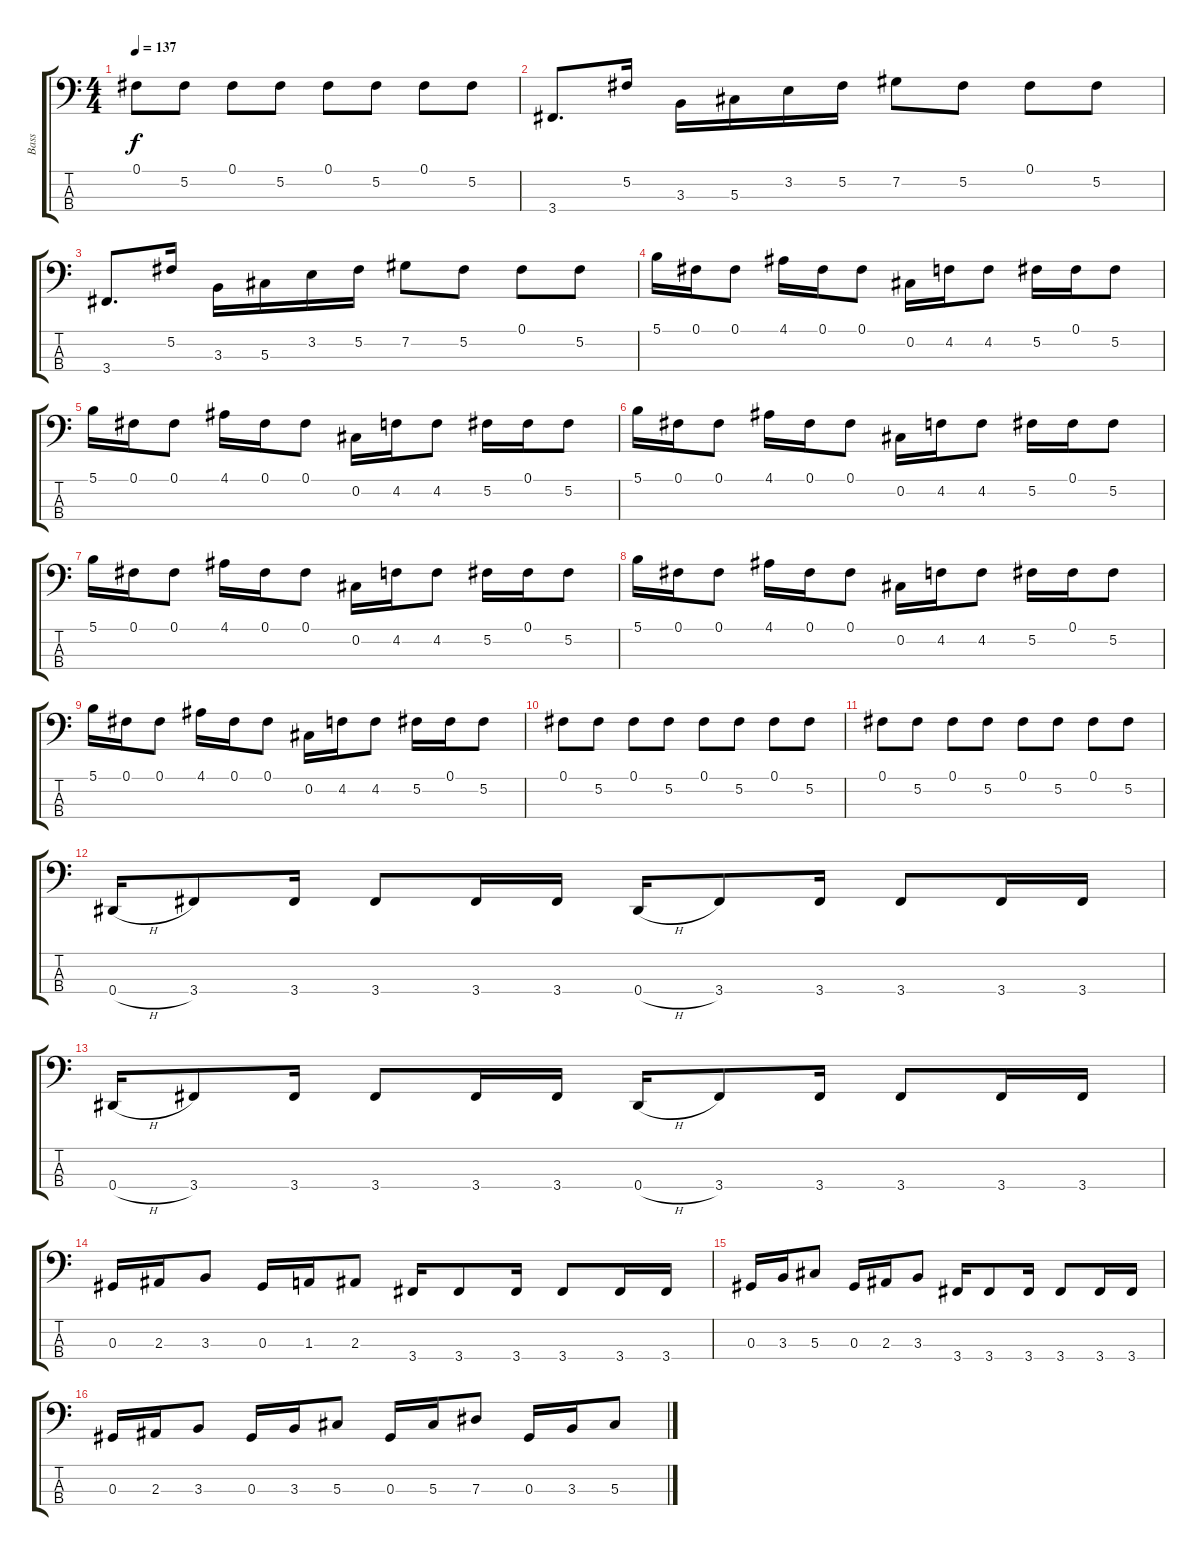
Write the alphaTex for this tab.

\track ("Bass" "Bass") {instrument electricbassfinger}
\staff {score tabs}
\tuning (Gb2 Db2 Ab1 Eb1) {hide}
\ts (4 4)
\tempo 137
\clef f4
\ks c
0.1.8{dy f} 5.2.8 0.1.8 5.2.8 0.1.8 5.2.8 0.1.8 5.2.8 |
3.4.8{d} 5.2.16 3.3.16 5.3.16 3.2.16 5.2.16 7.2.8 5.2.8 0.1.8 5.2.8 |
3.4.8{d} 5.2.16 3.3.16 5.3.16 3.2.16 5.2.16 7.2.8 5.2.8 0.1.8 5.2.8 |
5.1.16 0.1.16 0.1.8 4.1.16 0.1.16 0.1.8 0.2.16 4.2.16 4.2.8 5.2.16 0.1.16 5.2.8 |
5.1.16 0.1.16 0.1.8 4.1.16 0.1.16 0.1.8 0.2.16 4.2.16 4.2.8 5.2.16 0.1.16 5.2.8 |
5.1.16 0.1.16 0.1.8 4.1.16 0.1.16 0.1.8 0.2.16 4.2.16 4.2.8 5.2.16 0.1.16 5.2.8 |
5.1.16 0.1.16 0.1.8 4.1.16 0.1.16 0.1.8 0.2.16 4.2.16 4.2.8 5.2.16 0.1.16 5.2.8 |
5.1.16 0.1.16 0.1.8 4.1.16 0.1.16 0.1.8 0.2.16 4.2.16 4.2.8 5.2.16 0.1.16 5.2.8 |
5.1.16 0.1.16 0.1.8 4.1.16 0.1.16 0.1.8 0.2.16 4.2.16 4.2.8 5.2.16 0.1.16 5.2.8 |
0.1.8 5.2.8 0.1.8 5.2.8 0.1.8 5.2.8 0.1.8 5.2.8 |
0.1.8 5.2.8 0.1.8 5.2.8 0.1.8 5.2.8 0.1.8 5.2.8 |
0.4{h}.16 3.4.8 3.4.16 3.4.8 3.4.16 3.4.16 0.4{h}.16 3.4.8 3.4.16 3.4.8 3.4.16 3.4.16 |
0.4{h}.16 3.4.8 3.4.16 3.4.8 3.4.16 3.4.16 0.4{h}.16 3.4.8 3.4.16 3.4.8 3.4.16 3.4.16 |
0.3.16 2.3.16 3.3.8 0.3.16 1.3.16 2.3.8 3.4.16 3.4.8 3.4.16 3.4.8 3.4.16 3.4.16 |
0.3.16 3.3.16 5.3.8 0.3.16 2.3.16 3.3.8 3.4.16 3.4.8 3.4.16 3.4.8 3.4.16 3.4.16 |
0.3.16 2.3.16 3.3.8 0.3.16 3.3.16 5.3.8 0.3.16 5.3.16 7.3.8 0.3.16 3.3.16 5.3.8
